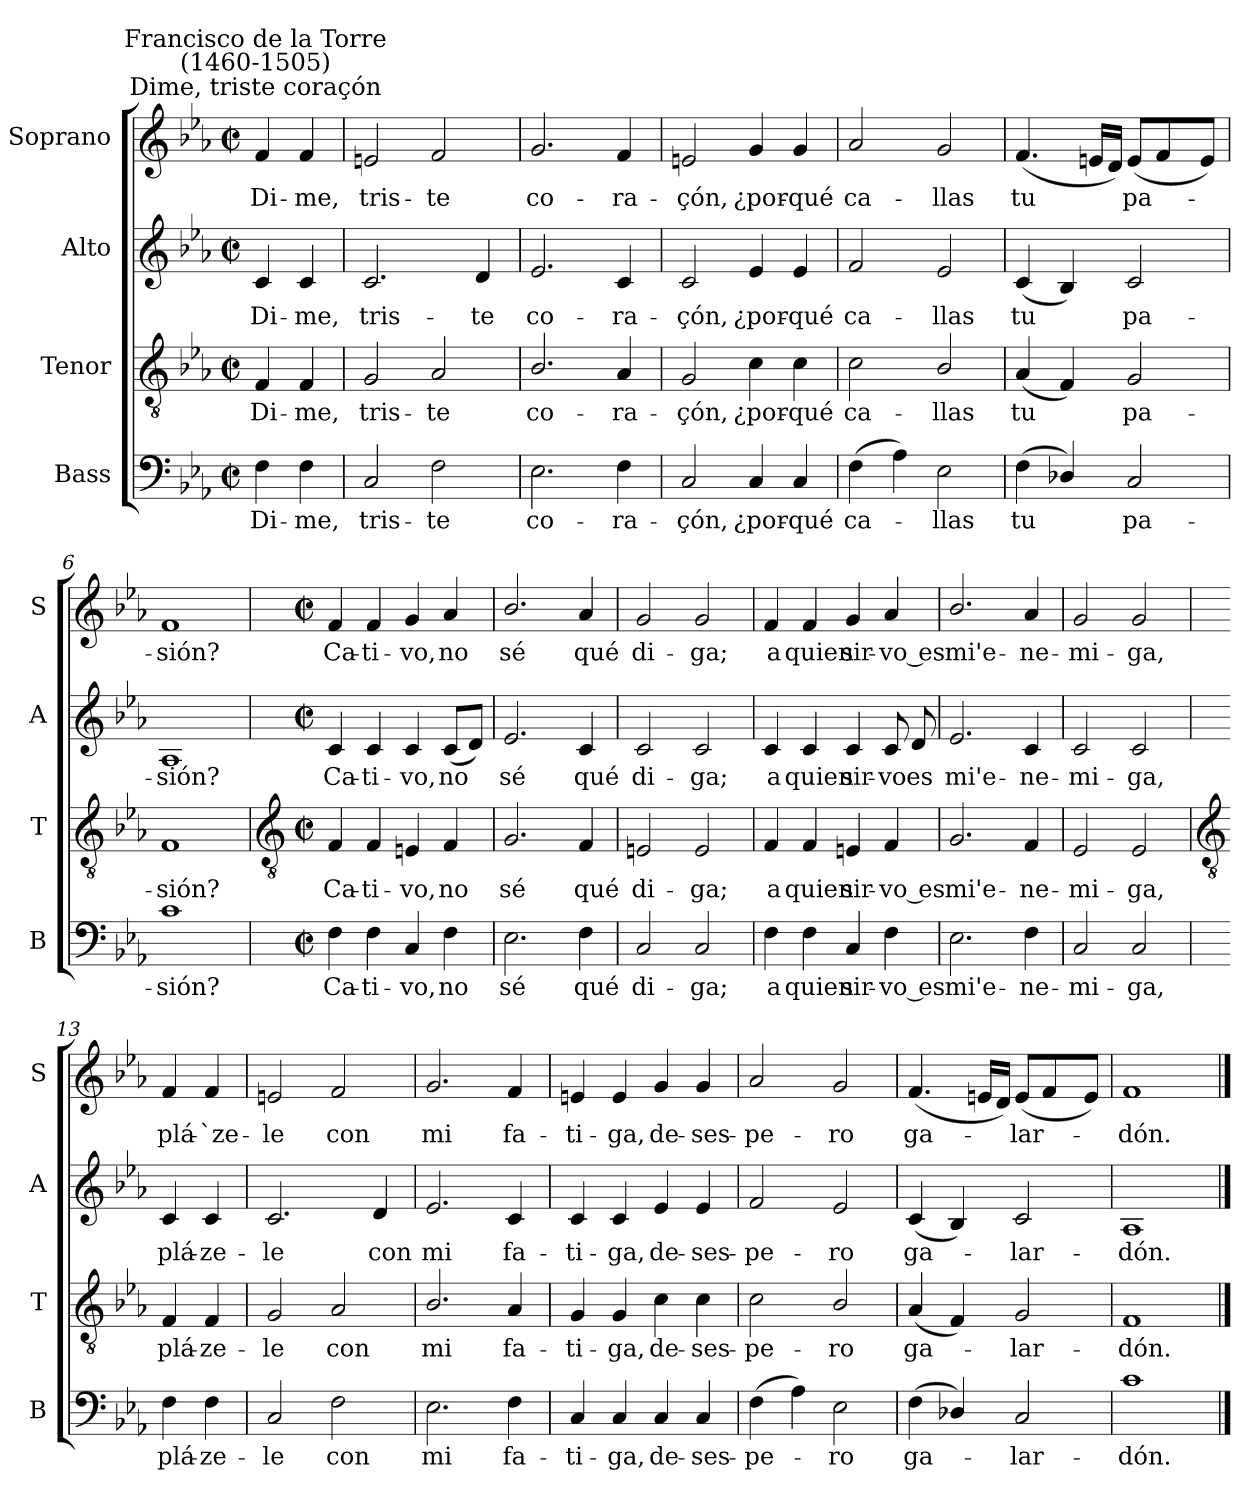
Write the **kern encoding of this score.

**kern	**text	**kern	**text	**kern	**text	**kern	**text
*part4	*part4	*part3	*part3	*part2	*part2	*part1	*part1
*staff4	*staff4	*staff3	*staff3	*staff2	*staff2	*staff1	*staff1
*I"Bass	*	*I"Tenor	*	*I"Alto	*	*I"Soprano	*
*I'B	*	*I'T	*	*I'A	*	*I'S	*
*clefF4	*	*clefGv2	*	*clefG2	*	*clefG2	*
*k[b-e-a-]	*	*k[b-e-a-]	*	*k[b-e-a-]	*	*k[b-e-a-]	*
*E-:	*	*E-:	*	*E-:	*	*E-:	*
*M2/2	*	*M2/2	*	*M2/2	*	*M2/2	*
*met(c|)	*	*met(c|)	*	*met(c|)	*	*met(c|)	*
=	=	=	=	=	=	=	=
!	!	!	!	!	!	!LO:TX:a:cj:t=Dime, triste coraçón	!
!	!	!	!	!	!	!LO:TX:a:cj:t=Francisco de la Torre\n(1460-1505)	!
!	!LO:LY:b	!	!LO:LY:b	!	!LO:LY:b	!	!LO:LY:b
4F	Di-	4F	Di-	4c	Di-	4f	Di-
!	!LO:LY:b	!	!LO:LY:b	!	!LO:LY:b	!	!LO:LY:b
4F	-me,	4F	-me,	4c	-me,	4f	-me,
=1	=1	=1	=1	=1	=1	=1	=1
!	!LO:LY:b	!	!LO:LY:b	!	!LO:LY:b	!	!LO:LY:b
2C	tris-	2G	tris-	2.c	tris-	2en	tris-
!	!LO:LY:b	!	!LO:LY:b	!	!	!	!LO:LY:b
2F	-te	2A-	-te	.	.	2f	-te
!	!	!	!	!	!LO:LY:b	!	!
.	.	.	.	4d	-te	.	.
=2	=2	=2	=2	=2	=2	=2	=2
!	!LO:LY:b	!	!LO:LY:b	!	!LO:LY:b	!	!LO:LY:b
2.E-	co-	2.B-/	co-	2.e-	co-	2.g	co-
!	!LO:LY:b	!	!LO:LY:b	!	!LO:LY:b	!	!LO:LY:b
4F	-ra-	4A-	-ra-	4c	-ra-	4f	-ra-
=3	=3	=3	=3	=3	=3	=3	=3
!	!LO:LY:b	!	!LO:LY:b	!	!LO:LY:b	!	!LO:LY:b
2C	-çón,	2G	-çón,	2c	-çón,	2en	-çón,
!	!LO:LY:b	!	!LO:LY:b	!	!LO:LY:b	!	!LO:LY:b
4C	¿por-	4c	¿por-	4e-	¿por-	4g	¿por-
!	!LO:LY:b	!	!LO:LY:b	!	!LO:LY:b	!	!LO:LY:b
4C	-qué	4c	-qué	4e-	-qué	4g	-qué
=4	=4	=4	=4	=4	=4	=4	=4
!	!LO:LY:b	!	!LO:LY:b	!	!LO:LY:b	!	!LO:LY:b
(>4F	ca-	2c	ca-	2f	ca-	2a-	ca-
4A-)	.	.	.	.	.	.	.
!	!LO:LY:b	!	!LO:LY:b	!	!LO:LY:b	!	!LO:LY:b
2E-	llas	2B-/	-llas	2e-	-llas	2g	-llas
=5	=5	=5	=5	=5	=5	=5	=5
!	!LO:LY:b	!	!LO:LY:b	!	!LO:LY:b	!	!LO:LY:b
(>4F	tu	(<4A-	tu	(<4c	tu	(<4.f	tu
4D-X/)	.	4F)	.	4B-)	.	.	.
.	.	.	.	.	.	16enLL	.
.	.	.	.	.	.	16dJJ)	.
!	!LO:LY:b	!	!LO:LY:b	!	!LO:LY:b	!	!LO:LY:b
2C	pa-	2G	pa-	2c	pa-	(<8eL	pa-
.	.	.	.	.	.	4f	.
.	.	.	.	.	.	8eJ)	.
=6	=6	=6	=6	=6	=6	=6	=6
!	!LO:LY:b	!	!LO:LY:b	!	!LO:LY:b	!	!LO:LY:b
1c	-sión?	1F	-sión?	1A-	-sión?	1f	sión?
!!LO:LB:g=z
=7	=7	=7	=7	=7	=7	=7	=7
*	*	*clefGv2	*	*	*	*	*
*M2/2	*	*M2/2	*	*M2/2	*	*M2/2	*
*met(c|)	*	*met(c|)	*	*met(c|)	*	*met(c|)	*
!	!LO:LY:b	!	!LO:LY:b	!	!LO:LY:b	!	!LO:LY:b
4F	Ca-	4F	Ca-	4c	Ca-	4f	Ca-
!	!LO:LY:b	!	!LO:LY:b	!	!LO:LY:b	!	!LO:LY:b
4F	-ti-	4F	-ti-	4c	-ti-	4f	-ti-
!	!LO:LY:b	!	!LO:LY:b	!	!LO:LY:b	!	!LO:LY:b
4C	-vo,	4En	-vo,	4c	-vo,	4g	-vo,
!	!LO:LY:b	!	!LO:LY:b	!	!LO:LY:b	!	!LO:LY:b
4F	no	4F	no	(<8cL	no	4a-	no
.	.	.	.	8dJ)	.	.	.
=8	=8	=8	=8	=8	=8	=8	=8
!	!LO:LY:b	!	!LO:LY:b	!	!LO:LY:b	!	!LO:LY:b
2.E-	sé	2.G	sé	2.e-	sé	2.b-/	sé
!	!LO:LY:b	!	!LO:LY:b	!	!LO:LY:b	!	!LO:LY:b
4F	qué	4F	qué	4c	qué	4a-	qué
=9	=9	=9	=9	=9	=9	=9	=9
!	!LO:LY:b	!	!LO:LY:b	!	!LO:LY:b	!	!LO:LY:b
2C	di-	2En	di-	2c	di-	2g	di-
!	!LO:LY:b	!	!LO:LY:b	!	!LO:LY:b	!	!LO:LY:b
2C	-ga;	2E	-ga;	2c	-ga;	2g	-ga;
=10	=10	=10	=10	=10	=10	=10	=10
!	!LO:LY:b	!	!LO:LY:b	!	!LO:LY:b	!	!LO:LY:b
4F	a	4F	a	4c	a	4f	a
!	!LO:LY:b	!	!LO:LY:b	!	!LO:LY:b	!	!LO:LY:b
4F	quien	4F	quien	4c	quien	4f	quien
!	!LO:LY:b	!	!LO:LY:b	!	!LO:LY:b	!	!LO:LY:b
4C	sir-	4En	sir-	4c	sir-	4g	sir-
!	!LO:LY:b	!	!LO:LY:b	!	!LO:LY:b	!	!LO:LY:b
4F	-vo es	4F	-vo es	8c	-vo	4a-	-vo es
!	!	!	!	!	!LO:LY:b	!	!
.	.	.	.	8d	es	.	.
=11	=11	=11	=11	=11	=11	=11	=11
!	!LO:LY:b	!	!LO:LY:b	!	!LO:LY:b	!	!LO:LY:b
2.E-	mi'e-	2.G	mi'e-	2.e-	mi'e-	2.b-/	mi'e-
!	!LO:LY:b	!	!LO:LY:b	!	!LO:LY:b	!	!LO:LY:b
4F	-ne-	4F	-ne-	4c	-ne-	4a-	-ne-
=12	=12	=12	=12	=12	=12	=12	=12
!	!LO:LY:b	!	!LO:LY:b	!	!LO:LY:b	!	!LO:LY:b
2C	-mi-	2E-	-mi-	2c	-mi-	2g	-mi-
!	!LO:LY:b	!	!LO:LY:b	!	!LO:LY:b	!	!LO:LY:b
2C	-ga,	2E-	-ga,	2c	-ga,	2g	-ga,
!!LO:LB:g=z
=13	=13	=13	=13	=13	=13	=13	=13
*	*	*clefGv2	*	*	*	*	*
!	!LO:LY:b	!	!LO:LY:b	!	!LO:LY:b	!	!LO:LY:b
4F	plá-	4F	plá-	4c	plá-	4f	plá-
!	!LO:LY:b	!	!LO:LY:b	!	!LO:LY:b	!	!LO:LY:b
4F	-ze-	4F	-ze-	4c	-ze-	4f	-`ze-
=14	=14	=14	=14	=14	=14	=14	=14
!	!LO:LY:b	!	!LO:LY:b	!	!LO:LY:b	!	!LO:LY:b
2C	-le	2G	-le	2.c	-le	2en	-le
!	!LO:LY:b	!	!LO:LY:b	!	!	!	!LO:LY:b
2F	con	2A-	con	.	.	2f	con
!	!	!	!	!	!LO:LY:b	!	!
.	.	.	.	4d	con	.	.
=15	=15	=15	=15	=15	=15	=15	=15
!	!LO:LY:b	!	!LO:LY:b	!	!LO:LY:b	!	!LO:LY:b
2.E-	mi	2.B-/	mi	2.e-	mi	2.g	mi
!	!LO:LY:b	!	!LO:LY:b	!	!LO:LY:b	!	!LO:LY:b
4F	fa-	4A-	fa-	4c	fa-	4f	fa-
=16	=16	=16	=16	=16	=16	=16	=16
!	!LO:LY:b	!	!LO:LY:b	!	!LO:LY:b	!	!LO:LY:b
4C	-ti-	4G	-ti-	4c	-ti-	4en	-ti-
!	!LO:LY:b	!	!LO:LY:b	!	!LO:LY:b	!	!LO:LY:b
4C	-ga,	4G	-ga,	4c	-ga,	4e	-ga,
!	!LO:LY:b	!	!LO:LY:b	!	!LO:LY:b	!	!LO:LY:b
4C	de-	4c	de-	4e-	de-	4g	de-
!	!LO:LY:b	!	!LO:LY:b	!	!LO:LY:b	!	!LO:LY:b
4C	-ses-	4c	-ses-	4e-	-ses-	4g	-ses-
=17	=17	=17	=17	=17	=17	=17	=17
!	!LO:LY:b	!	!LO:LY:b	!	!LO:LY:b	!	!LO:LY:b
(>4F	-pe-	2c	-pe-	2f	-pe-	2a-	-pe-
4A-)	.	.	.	.	.	.	.
!	!LO:LY:b	!	!LO:LY:b	!	!LO:LY:b	!	!LO:LY:b
2E-	ro	2B-/	-ro	2e-	-ro	2g	-ro
=18	=18	=18	=18	=18	=18	=18	=18
!	!LO:LY:b	!	!LO:LY:b	!	!LO:LY:b	!	!LO:LY:b
(>4F	ga-	(<4A-	ga-	(<4c	ga-	(<4.f	ga-
4D-X/)	.	4F)	.	4B-)	.	.	.
.	.	.	.	.	.	16enLL	.
.	.	.	.	.	.	16dJJ)	.
!	!LO:LY:b	!	!LO:LY:b	!	!LO:LY:b	!	!LO:LY:b
2C	lar-	2G	lar-	2c	lar-	(<8eL	lar-
.	.	.	.	.	.	4f	.
.	.	.	.	.	.	8eJ)	.
=19	=19	=19	=19	=19	=19	=19	=19
!	!LO:LY:b	!	!LO:LY:b	!	!LO:LY:b	!	!LO:LY:b
1c	-dón.	1F	-dón.	1A-	-dón.	1f	dón.
==	==	==	==	==	==	==	==
*-	*-	*-	*-	*-	*-	*-	*-
